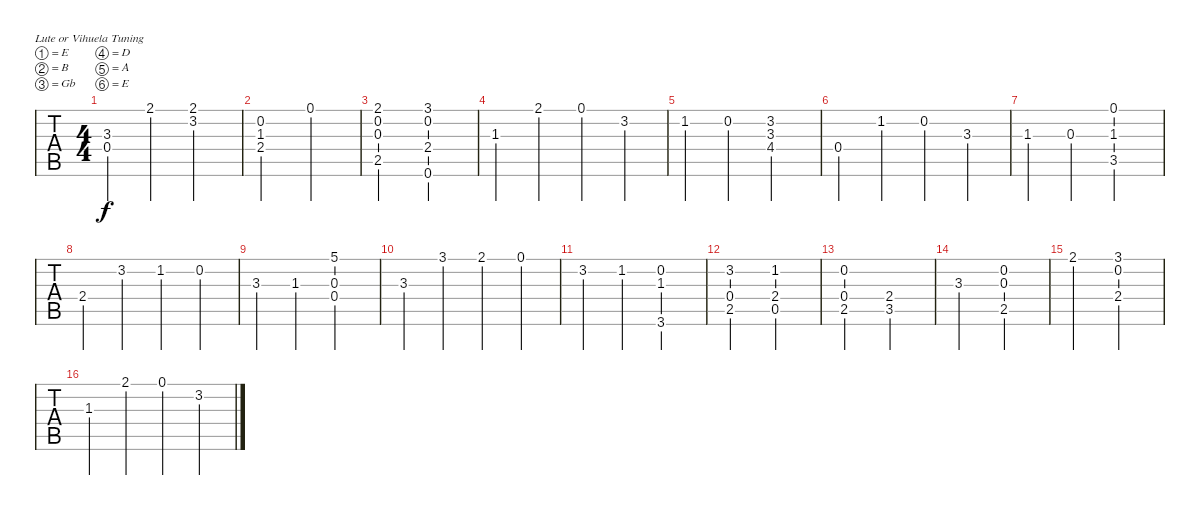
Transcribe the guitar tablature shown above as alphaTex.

\bracketExtendMode groupsimilarinstruments
\singleTrackTrackNamePolicy hidden
\multiTrackTrackNamePolicy hidden
\firstSystemTrackNameOrientation horizontal
\otherSystemsTrackNameOrientation horizontal
\track ("Guitar Standard" "Guitar Sta") {instrument acousticguitarsteel}
\staff {tabs}
\tuning (E4 B3 Gb3 D3 A2 E2)
\ts (4 4)
\tempo (120 hide)
\clef g2
\scale
0.955864
\ks c
(3.3 0.4).4{dy f} 2.1.4 (2.1 3.2).2 |
\scale
0.955864 (0.2 1.3 2.4).2 0.1.2 |
\scale
0.955864 (2.1 0.2 0.3 2.5).2 (3.1 0.2 2.4 0.6).2 |
\scale
0.955864 1.3.4 2.1.4 0.1.4 3.2.4 |
\scale
1.26482 1.2.4 0.2.4 (3.2 3.3 4.4).2 |
\scale
0.955864 0.4.4 1.2.4 0.2.4 3.3.4 |
\scale
0.955864 1.3.4 0.3.4 (0.1 1.3 3.5).2 |
\scale
0.955864 2.4.4 3.2.4 1.2.4 0.2.4 |
\scale
0.955864 3.3.4 1.3.4 (5.1 0.3 0.4).2 |
\scale
0.955864 3.3.4 3.1.4 2.1.4 0.1.4 |
\scale
0.955864 3.2.4 1.2.4 (0.2 1.3 3.6).2 |
\scale
1.26482 (3.2 0.4 2.5).2 (1.2 2.4 0.5).2 |
\scale
0.955864 (0.2 0.4 2.5).2 (2.4 3.5).2 |
\scale
0.955864 3.3.2 (0.2 0.3 2.5).2 |
\scale
0.955864 2.1.2 (3.1 0.2 2.4).2 |
\scale
0.955864 1.3.4 2.1.4 0.1.4 3.2.4
